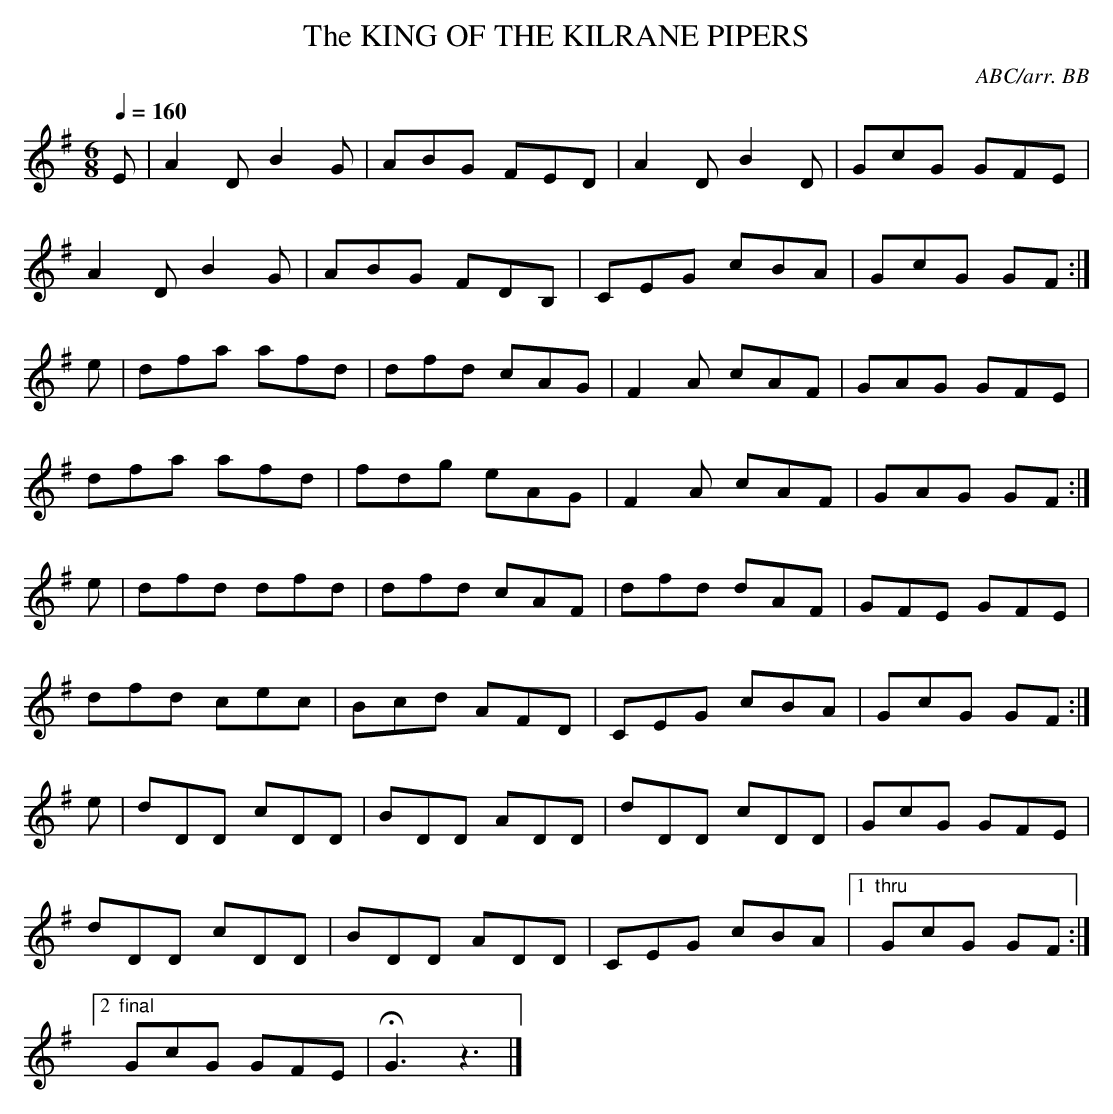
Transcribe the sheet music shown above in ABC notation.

X:1
T:KING OF THE KILRANE PIPERS, The
C:ABC/arr. BB
as follows /geg fdg eAG/. On the presumption that this is a
performer or scribal error, I have removed the first triplet.
around a little so it makes more sense (?)
Q:1/4=160
L:1/8
M:6/8
K:Dmix
E|A2D B2G|ABG FED|A2D B2D|GcG GFE|
A2D B2G|ABG FDB,|CEG cBA|GcG GF :|
e|dfa afd|dfd cAG|F2A cAF|GAG GFE|
dfa afd|fdg eAG|F2A cAF|GAG GF:|
e|dfd dfd|dfd cAF|dfd dAF|GFE GFE|
dfd cec|Bcd AFD|CEG cBA|GcG GF :|
e|dDD cDD|BDD ADD|dDD cDD|GcG GFE|
dDD cDD|BDD ADD|CEG cBA|1 "thru"GcG GF:|
[2 "final" GcG GFE|HG3z3|]
